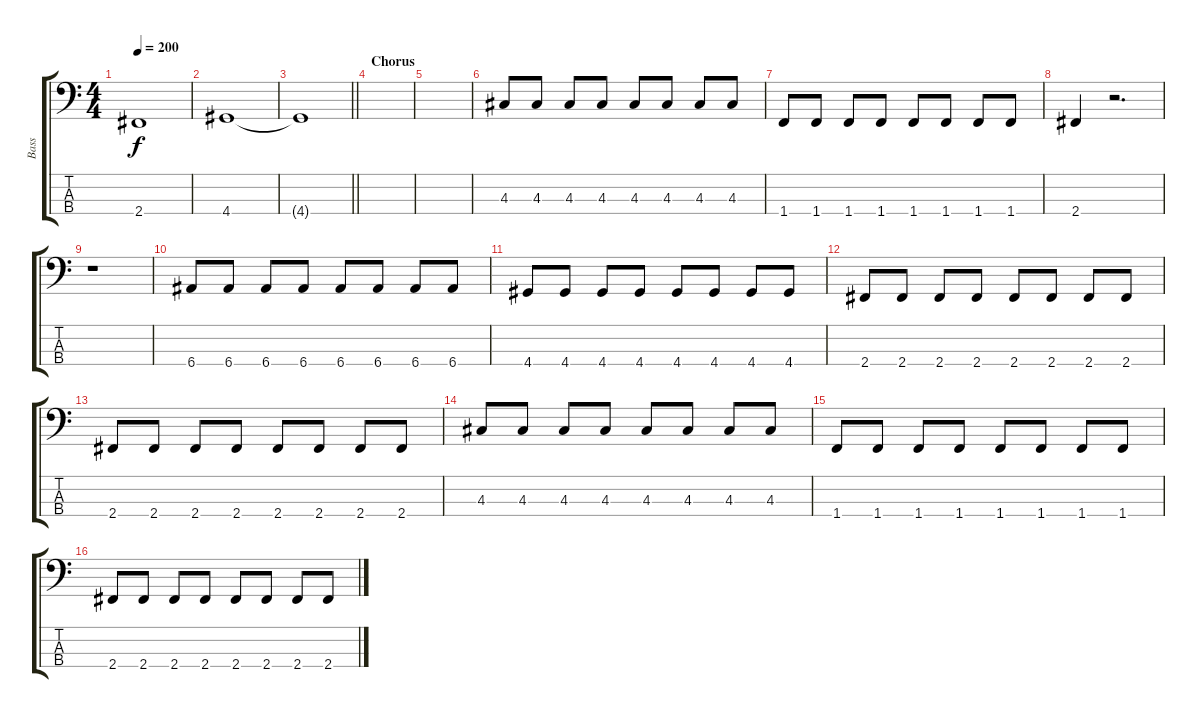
\track ("Bass" "Bass") {instrument electricbassfinger}
\staff {score tabs}
\tuning (G2 D2 A1 E1) {hide}
\ts (4 4)
\tempo 200
\clef f4
\ks c
2.4{t}.1{dy f} |
4.4.1 |
\barLineRight lightlight
4.4{t}.1 |
\section ("" "Chorus")
|
|
4.3.8 4.3.8 4.3.8 4.3.8 4.3.8 4.3.8 4.3.8 4.3.8 |
1.4.8 1.4.8 1.4.8 1.4.8 1.4.8 1.4.8 1.4.8 1.4.8 |
2.4.4 r.2{d} |
r.1 |
6.4.8 6.4.8 6.4.8 6.4.8 6.4.8 6.4.8 6.4.8 6.4.8 |
4.4.8 4.4.8 4.4.8 4.4.8 4.4.8 4.4.8 4.4.8 4.4.8 |
2.4.8 2.4.8 2.4.8 2.4.8 2.4.8 2.4.8 2.4.8 2.4.8 |
2.4.8 2.4.8 2.4.8 2.4.8 2.4.8 2.4.8 2.4.8 2.4.8 |
4.3.8 4.3.8 4.3.8 4.3.8 4.3.8 4.3.8 4.3.8 4.3.8 |
1.4.8 1.4.8 1.4.8 1.4.8 1.4.8 1.4.8 1.4.8 1.4.8 |
2.4.8 2.4.8 2.4.8 2.4.8 2.4.8 2.4.8 2.4.8 2.4.8
